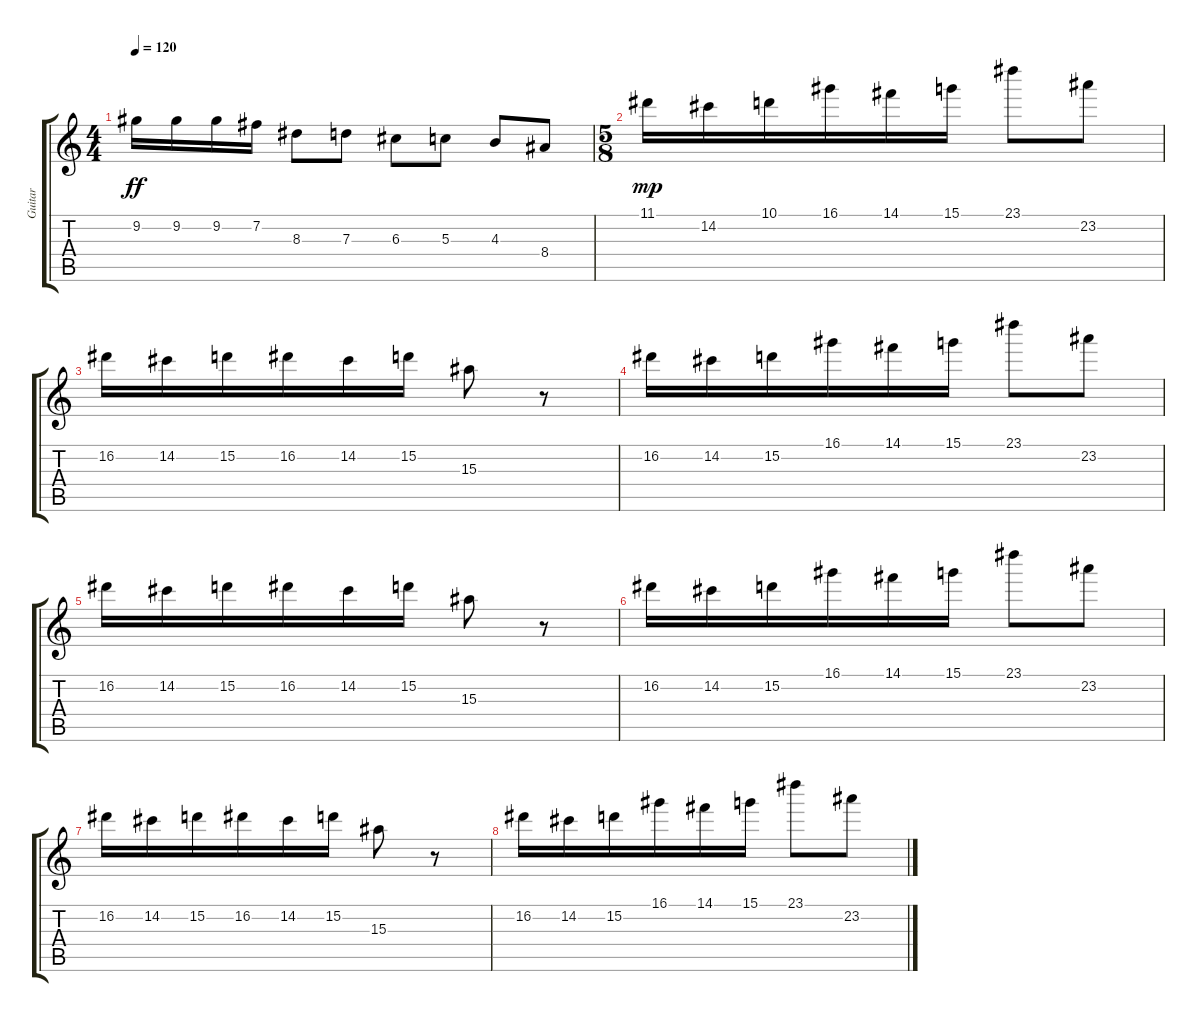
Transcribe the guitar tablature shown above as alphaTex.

\track ("Guitar" "Guitar") {instrument distortionguitar}
\staff {score tabs}
\tuning (E4 B3 G3 D3 A2 E2) {hide}
\ts (4 4)
\tempo 120
\clef g2
\ks c
9.2.16{dy ff} 9.2.16 9.2.16 7.2.16 8.3.8 7.3.8 6.3.8 5.3.8 4.3.8 8.4.8 |
\ts (5 8)
11.1.16{dy mp} 14.2.16 10.1.16{balance 1} 16.1.16 14.1.16{balance 2} 15.1.16 23.1.8{balance 3} 23.2.8{balance 4} |
16.2.16 14.2.16 15.2.16 16.2.16 14.2.16 15.2.16 15.3.8 r.8 |
16.2.16 14.2.16 15.2.16 16.1.16 14.1.16 15.1.16 23.1.8 23.2.8 |
16.2.16 14.2.16 15.2.16 16.2.16 14.2.16 15.2.16 15.3.8 r.8 |
16.2.16 14.2.16 15.2.16 16.1.16 14.1.16 15.1.16 23.1.8 23.2.8 |
16.2.16 14.2.16 15.2.16 16.2.16 14.2.16 15.2.16 15.3.8 r.8 |
16.2.16 14.2.16 15.2.16 16.1.16 14.1.16 15.1.16 23.1.8 23.2.8
